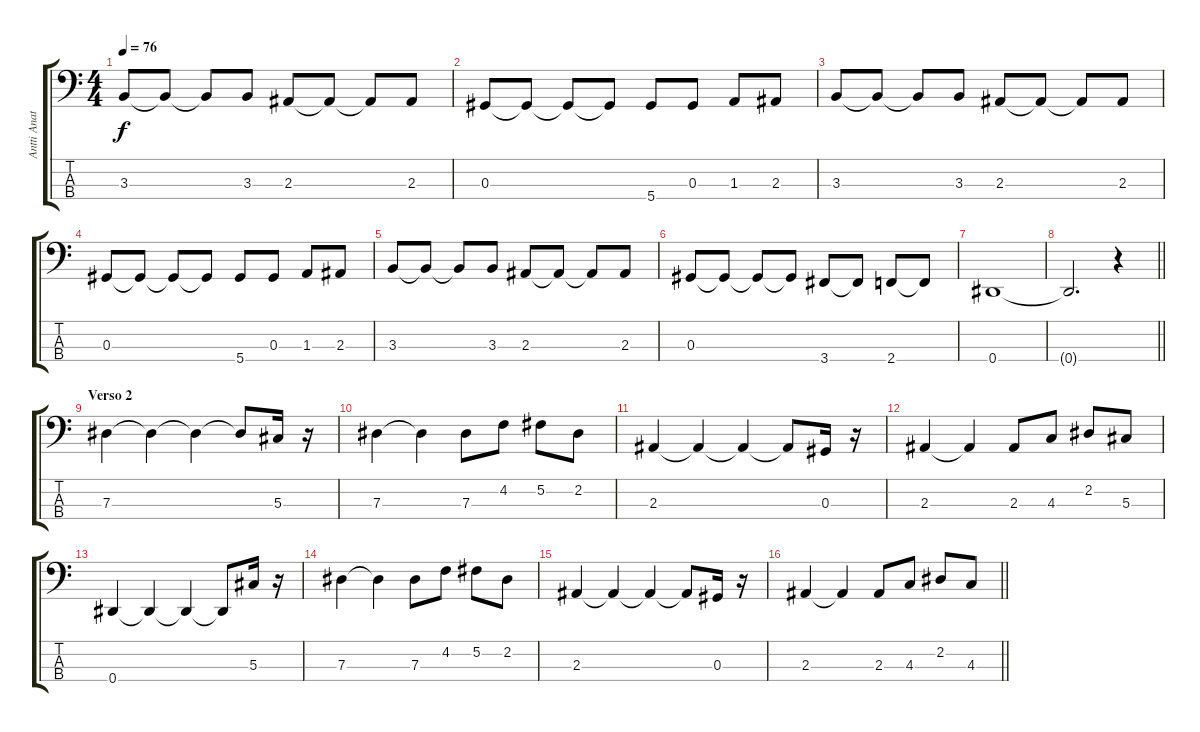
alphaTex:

\track ("Antti Anatomy" "Antti Anat") {instrument electricbassfinger}
\staff {score tabs}
\tuning (Gb2 Db2 Ab1 Eb1) {hide}
\ts (4 4)
\tempo 76
\clef f4
\ks c
3.3.8{dy f} 3.3{t}.8 3.3{t}.8 3.3.8 2.3.8 2.3{t}.8 2.3{t}.8 2.3.8 |
0.3.8 0.3{t}.8 0.3{t}.8 0.3{t}.8 5.4.8 0.3.8 1.3.8 2.3.8 |
3.3.8 3.3{t}.8 3.3{t}.8 3.3.8 2.3.8 2.3{t}.8 2.3{t}.8 2.3.8 |
0.3.8 0.3{t}.8 0.3{t}.8 0.3{t}.8 5.4.8 0.3.8 1.3.8 2.3.8 |
3.3.8 3.3{t}.8 3.3{t}.8 3.3.8 2.3.8 2.3{t}.8 2.3{t}.8 2.3.8 |
0.3.8 0.3{t}.8 0.3{t}.8 0.3{t}.8 3.4.8 3.4{t}.8 2.4.8 2.4{t}.8 |
0.4.1 |
\barLineRight lightlight
0.4{t}.2{d} r.4 |
\section ("" "Verso 2")
7.3.4 7.3{t}.4 7.3{t}.4 7.3{t}.8 5.3.16 r.16 |
7.3.4 7.3{t}.4 7.3.8 4.2.8 5.2.8 2.2.8 |
2.3.4 2.3{t}.4 2.3{t}.4 2.3{t}.8 0.3.16 r.16 |
2.3.4 2.3{t}.4 2.3.8 4.3.8 2.2.8 5.3.8 |
0.4.4 0.4{t}.4 0.4{t}.4 0.4{t}.8 5.3.16 r.16 |
7.3.4 7.3{t}.4 7.3.8 4.2.8 5.2.8 2.2.8 |
2.3.4 2.3{t}.4 2.3{t}.4 2.3{t}.8 0.3.16 r.16 |
\barLineRight lightlight
2.3.4 2.3{t}.4 2.3.8 4.3.8 2.2.8 4.3.8
